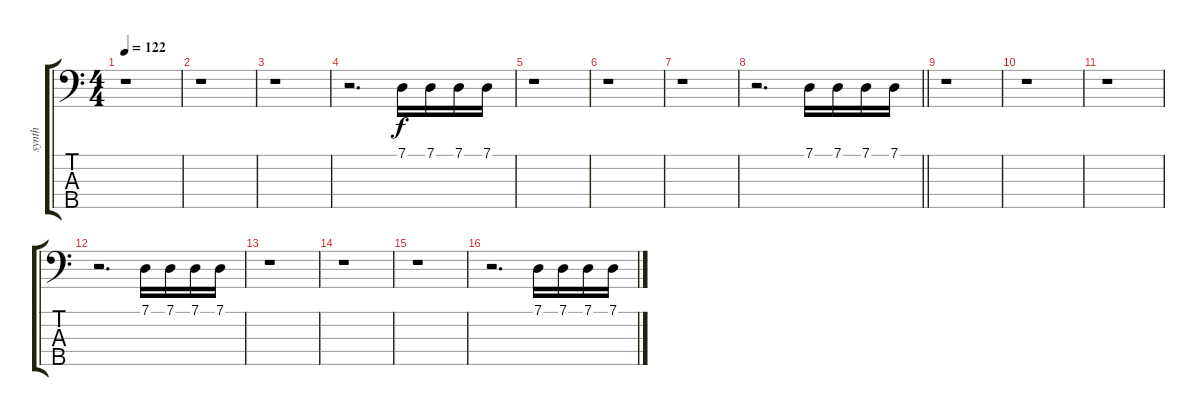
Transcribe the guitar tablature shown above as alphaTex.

\track ("synth" "synth") {instrument lead1square}
\staff {score tabs}
\tuning (G2 D2 A1 E1 B0) {hide}
\ts (4 4)
\tempo 122
\clef f4
\ks c
r.1{dy f} |
r.1 |
r.1 |
r.2{d} 7.1.16 7.1.16 7.1.16 7.1.16 |
r.1 |
r.1 |
r.1 |
\barLineRight lightlight
r.2{d} 7.1.16 7.1.16 7.1.16 7.1.16 |
r.1 |
r.1 |
r.1 |
r.2{d} 7.1.16 7.1.16 7.1.16 7.1.16 |
r.1 |
r.1 |
r.1 |
r.2{d} 7.1.16 7.1.16 7.1.16 7.1.16
